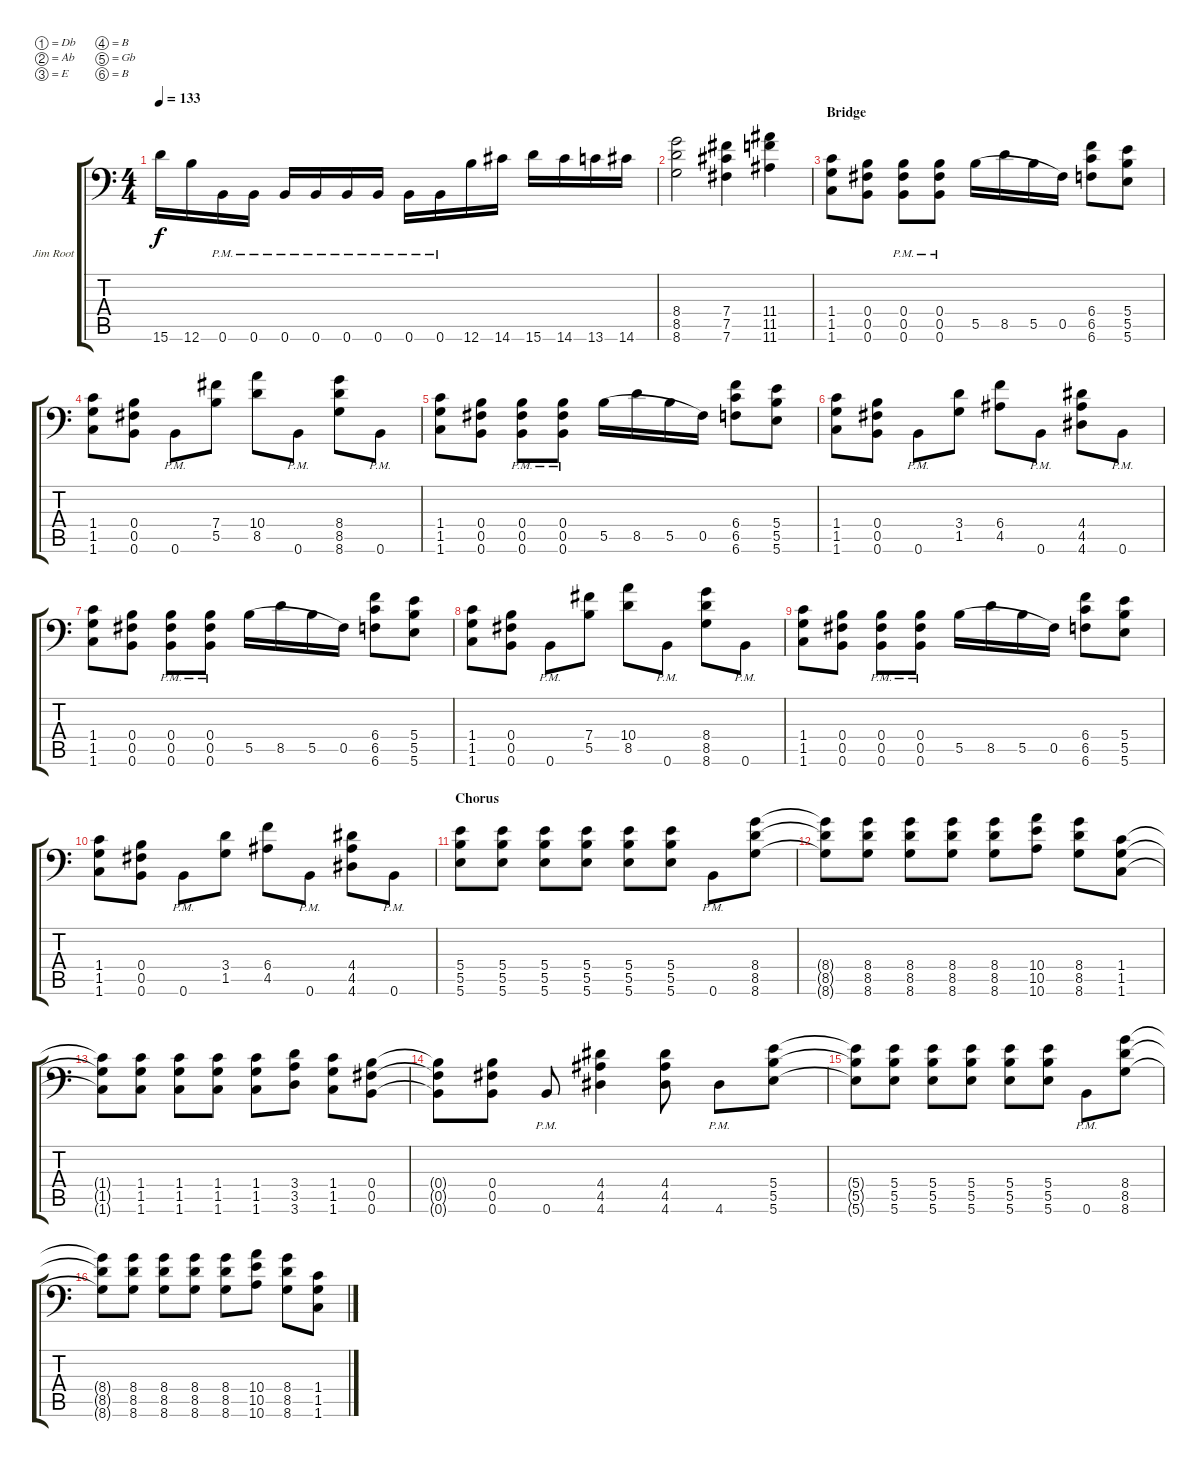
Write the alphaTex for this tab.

\bracketExtendMode groupsimilarinstruments
\firstSystemTrackNameOrientation horizontal
\otherSystemsTrackNameOrientation horizontal
\track ("Jim Root" "Jim Root") {instrument distortionguitar}
\staff {score tabs}
\tuning (Db4 Ab3 E3 B2 Gb2 B1)
\ts (4 4)
\tempo 133
\clef f4
\scale
0.333333
\ks c
15.6.16{dy f} 12.6.16 0.6{pm}.16 0.6{pm}.16 0.6{pm}.16 0.6{pm}.16 0.6{pm}.16 0.6{pm}.16 0.6{pm}.16 0.6{pm}.16 12.6.16 14.6.16 15.6.16 14.6.16 13.6.16 14.6.16 |
\scale
0.333333 (8.4 8.5 8.6).2 (7.4 7.5 7.6).4 (11.4 11.5 11.6).4 |
\section ("" "Bridge")
\scale
0.333333 (1.5 1.6 1.4).8 (0.5 0.6 0.4).8 (0.6{pm} 0.5{pm} 0.4{pm}).8 (0.6{pm} 0.5{pm} 0.4{pm}).8 5.5.16{legatoorigin} 8.5.16{legatoorigin} 5.5.16{legatoorigin} 0.5.16 (6.6 6.5 6.4).8 (5.6 5.5 5.4).8 |
\scale
0.333333 (1.5 1.6 1.4).8 (0.5 0.6 0.4).8 0.6{pm}.8 (7.4 5.5).8 (10.4 8.5).8 0.6{pm}.8 (8.4 8.5 8.6).8 0.6{pm}.8 |
\scale
0.333333 (1.5 1.6 1.4).8 (0.5 0.6 0.4).8 (0.6{pm} 0.5{pm} 0.4{pm}).8 (0.6{pm} 0.5{pm} 0.4{pm}).8 5.5.16{legatoorigin} 8.5.16{legatoorigin} 5.5.16{legatoorigin} 0.5.16 (6.6 6.5 6.4).8 (5.6 5.5 5.4).8 |
\scale
0.333333 (1.5 1.6 1.4).8 (0.5 0.6 0.4).8 0.6{pm}.8 (3.4 1.5).8 (6.4 4.5).8 0.6{pm}.8 (4.4 4.5 4.6).8 0.6{pm}.8 |
\scale
0.333333 (1.5 1.6 1.4).8 (0.5 0.6 0.4).8 (0.6{pm} 0.5{pm} 0.4{pm}).8 (0.6{pm} 0.5{pm} 0.4{pm}).8 5.5.16{legatoorigin} 8.5.16{legatoorigin} 5.5.16{legatoorigin} 0.5.16 (6.6 6.5 6.4).8 (5.6 5.5 5.4).8 |
\scale
0.333333 (1.5 1.6 1.4).8 (0.5 0.6 0.4).8 0.6{pm}.8 (7.4 5.5).8 (10.4 8.5).8 0.6{pm}.8 (8.4 8.5 8.6).8 0.6{pm}.8 |
\scale
0.333333 (1.5 1.6 1.4).8 (0.5 0.6 0.4).8 (0.6{pm} 0.5{pm} 0.4{pm}).8 (0.6{pm} 0.5{pm} 0.4{pm}).8 5.5.16{legatoorigin} 8.5.16{legatoorigin} 5.5.16{legatoorigin} 0.5.16 (6.6 6.5 6.4).8 (5.6 5.5 5.4).8 |
\scale
0.333333 (1.5 1.6 1.4).8 (0.5 0.6 0.4).8 0.6{pm}.8 (3.4 1.5).8 (6.4 4.5).8 0.6{pm}.8 (4.4 4.5 4.6).8 0.6{pm}.8 |
\section ("" "Chorus")
\scale
0.333333 (5.4 5.5 5.6).8 (5.4 5.5 5.6).8 (5.4 5.5 5.6).8 (5.4 5.5 5.6).8 (5.4 5.5 5.6).8 (5.4 5.5 5.6).8 0.6{pm}.8 (8.4 8.5 8.6).8 |
\scale
0.333333 (8.4{t} 8.6{t} 8.5{t}).8 (8.4 8.5 8.6).8 (8.4 8.5 8.6).8 (8.4 8.5 8.6).8 (8.4 8.5 8.6).8 (10.4 10.5 10.6).8 (8.4 8.5 8.6).8 (1.4 1.5 1.6).8 |
\scale
0.333333 (1.4{t} 1.5{t} 1.6{t}).8 (1.4 1.5 1.6).8 (1.4 1.5 1.6).8 (1.4 1.5 1.6).8 (1.4 1.5 1.6).8 (3.4 3.5 3.6).8 (1.4 1.5 1.6).8 (0.4 0.5 0.6).8 |
\scale
0.333333 (0.4{t} 0.5{t} 0.6{t}).8 (0.4 0.5 0.6).8 0.6{pm}.8 (4.4 4.5 4.6).4 (4.4 4.5 4.6).8 4.6{pm}.8 (5.4 5.5 5.6).8 |
\scale
0.333333 (5.4{t} 5.5{t} 5.6{t}).8 (5.4 5.5 5.6).8 (5.4 5.5 5.6).8 (5.4 5.5 5.6).8 (5.4 5.5 5.6).8 (5.4 5.5 5.6).8 0.6{pm}.8 (8.4 8.5 8.6).8 |
\scale
0.333333 (8.4{t} 8.5{t} 8.6{t}).8 (8.4 8.5 8.6).8 (8.4 8.5 8.6).8 (8.4 8.5 8.6).8 (8.4 8.5 8.6).8 (10.4 10.5 10.6).8 (8.4 8.5 8.6).8 (1.4 1.5 1.6).8
